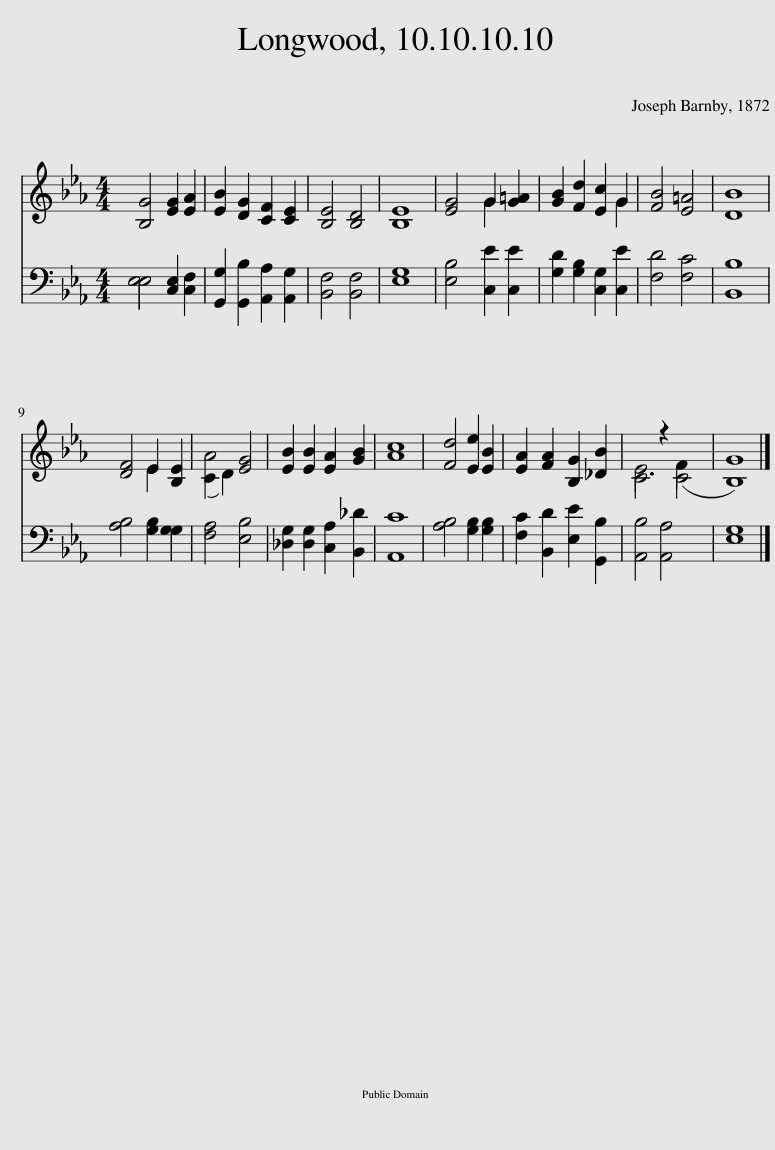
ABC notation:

X:1
%%score ( 1 2 ) ( 3 4 )
L:1/8
M:4/4
I:linebreak $
K:Eb
V:1 treble
V:2 treble
V:3 bass
V:4 bass
V:1
 [B,G]4 [EG]2 [EA]2 | [EB]2 [DG]2 [CF]2 [CE]2 | [B,E]4 [B,D]4 | [B,E]8 | [EG]4 G2 [G=A]2 | %5
 [GB]2 [Fd]2 [Ec]2 G2 | [FB]4 [E=A]4 | [DB]8 |$ [DF]4 E2 [B,E]2 | (C2 D2) [EG]4 | %10
 [EB]2 [EB]2 [EA]2 [GB]2 | [Ac]8 | [Fd]4 [Ee]2 [EB]2 | [EA]2 [FA]2 [B,G]2 [_DB]2 | C4 z2 F2 x2 | %15
 [B,G]8 |] %16
V:2
 x8 | x8 | x8 | x8 | x4 G2 x2 | %5
 x6 G2 | x8 | x8 |$ x4 E2 x2 | A4 x4 | %10
 x8 | x8 | x8 | x8 | E6 C4 | %15
 x8 |] %16
V:3
 E,4 [C,E,]2 [C,F,]2 | [G,,G,]2 [G,,B,]2 [A,,A,]2 [A,,G,]2 | [B,,F,]4 [B,,F,]4 | [E,G,]8 | [E,B,]4 [C,E]2 [C,E]2 | %5
 [G,D]2 [G,B,]2 [C,G,]2 [C,E]2 | [F,D]4 [F,C]4 | [B,,B,]8 |$ [A,B,]4 [G,B,]2 G,2 | [F,A,]4 [E,B,]4 | %10
 [_D,G,]2 [D,G,]2 [C,A,]2 [B,,_D]2 | [A,,C]8 | [A,B,]4 [G,B,]2 [G,B,]2 | [F,C]2 [B,,D]2 [E,E]2 [G,,B,]2 | [A,,B,]4 [A,,A,]4 x2 | %15
 [E,G,]8 |] %16
V:4
 E,4 x4 | x8 | x8 | x8 | x8 | %5
 x8 | x8 | x8 |$ x6 G,2 | x8 | %10
 x8 | x8 | x8 | x8 | x10 | %15
 x8 |] %16
